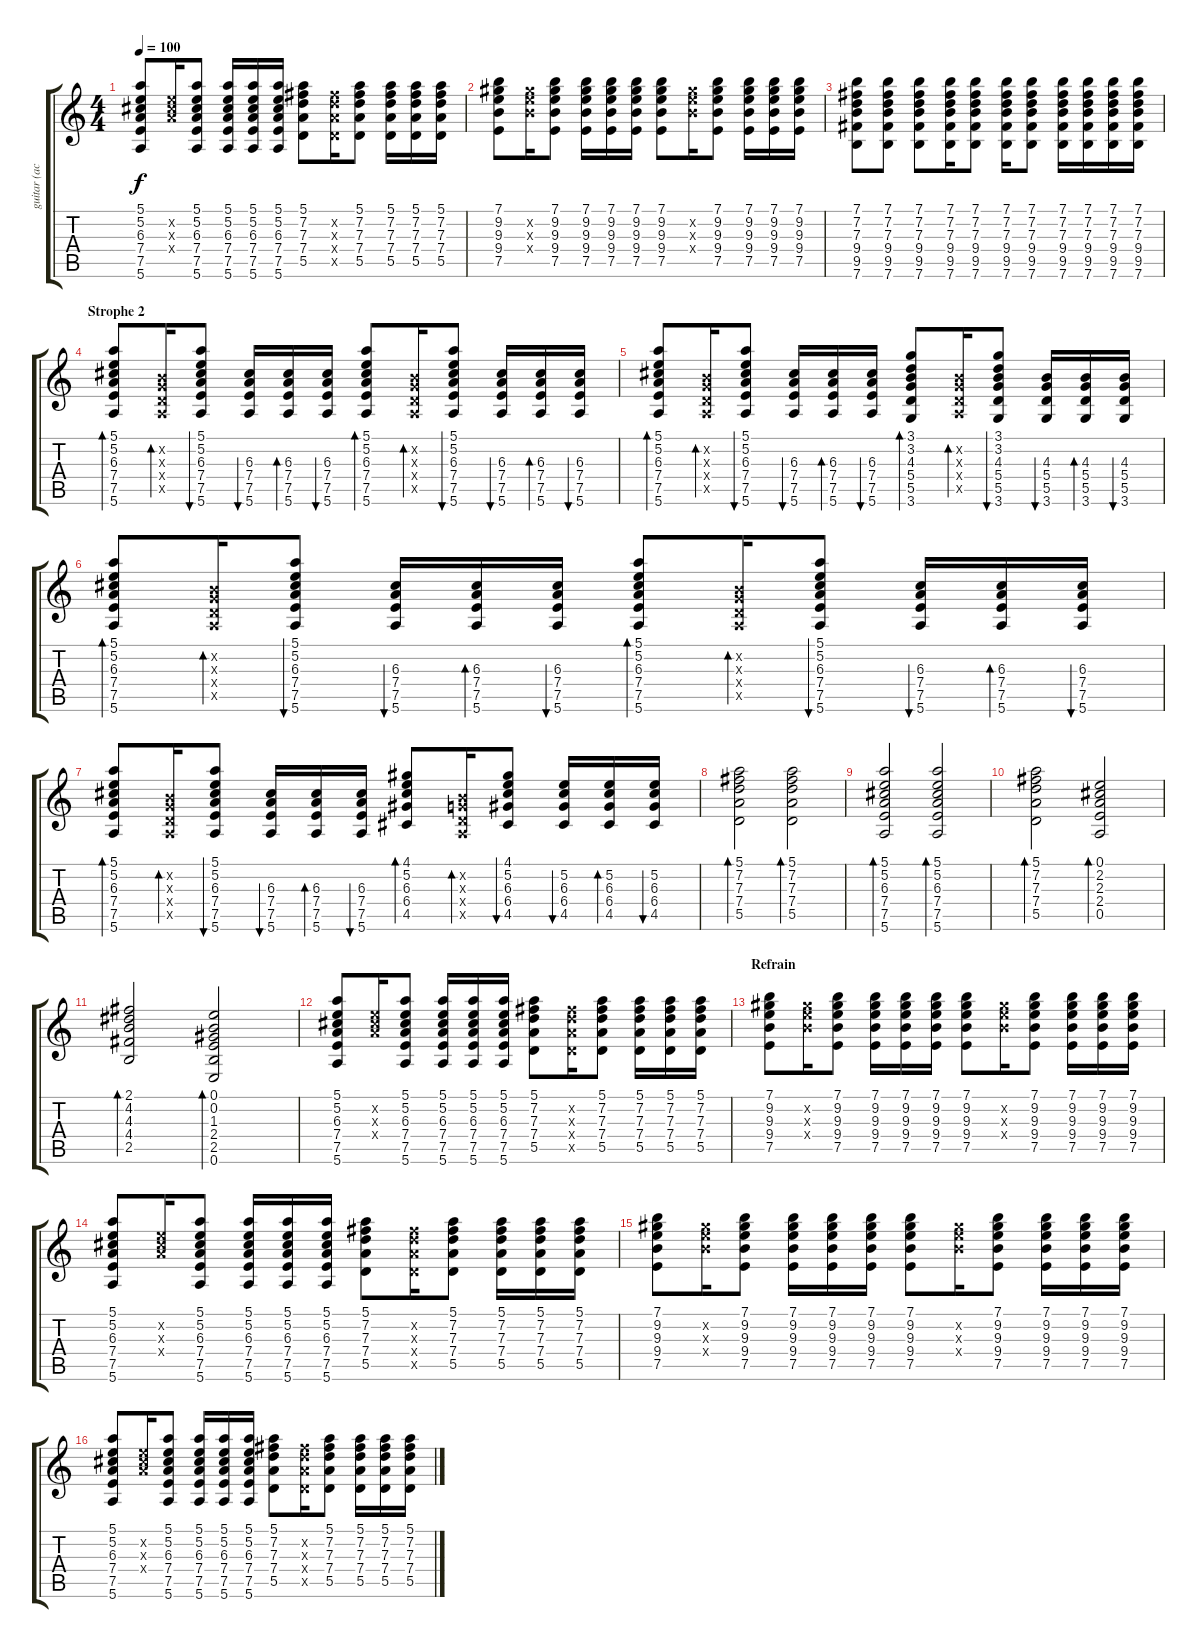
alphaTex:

\track ("guitar (acoustic)" "guitar (ac") {instrument acousticguitarsteel}
\staff {score tabs}
\tuning (E4 B3 G3 D3 A2 E2) {hide}
\ts (4 4)
\tempo 100
\clef g2
\ks c
(5.1 5.2 6.3 7.4 7.5 5.6).8{dy f} (5.2{x} 6.3{x} 7.4{x}).16 (5.1 5.2 6.3 7.4 7.5 5.6).8 (5.1 5.2 6.3 7.4 7.5 5.6).16 (5.1 5.2 6.3 7.4 7.5 5.6).16 (5.1 5.2 6.3 7.4 7.5 5.6).16 (5.1 7.2 7.3 7.4 5.5).8 (7.2{x} 7.3{x} 7.4{x} 5.5{x}).16 (5.1 7.2 7.3 7.4 5.5).8 (5.1 7.2 7.3 7.4 5.5).16 (5.1 7.2 7.3 7.4 5.5).16 (5.1 7.2 7.3 7.4 5.5).16 |
(7.1 9.2 9.3 9.4 7.5).8 (9.2{x} 9.3{x} 9.4{x}).16 (7.1 9.2 9.3 9.4 7.5).8 (7.1 9.2 9.3 9.4 7.5).16 (7.1 9.2 9.3 9.4 7.5).16 (7.1 9.2 9.3 9.4 7.5).16 (7.1 9.2 9.3 9.4 7.5).8 (9.2{x} 9.3{x} 9.4{x}).16 (7.1 9.2 9.3 9.4 7.5).8 (7.1 9.2 9.3 9.4 7.5).16 (7.1 9.2 9.3 9.4 7.5).16 (7.1 9.2 9.3 9.4 7.5).16 |
(7.1 7.2 7.3 9.4 9.5 7.6).8 (7.1 7.2 7.3 9.4 9.5 7.6).8 (7.1 7.2 7.3 9.4 9.5 7.6).8 (7.1 7.2 7.3 9.4 9.5 7.6).16 (7.1 7.2 7.3 9.4 9.5 7.6).8 (7.1 7.2 7.3 9.4 9.5 7.6).16 (7.1 7.2 7.3 9.4 9.5 7.6).8 (7.1 7.2 7.3 9.4 9.5 7.6).16 (7.1 7.2 7.3 9.4 9.5 7.6).16 (7.1 7.2 7.3 9.4 9.5 7.6).16 (7.1 7.2 7.3 9.4 9.5 7.6).16 |
\section ("" "Strophe 2")
(5.1 5.2 6.3 7.4 7.5 5.6).8{bd 60 volume 9 instrument acousticguitarsteel} (0.2{x} 0.3{x} 0.4{x} 0.5{x}).16{bd 60} (5.1 5.2 6.3 7.4 7.5 5.6).8{bu 60} (6.3 7.4 7.5 5.6).16{bu 60} (6.3 7.4 7.5 5.6).16{bd 60} (6.3 7.4 7.5 5.6).16{bu 60} (5.1 5.2 6.3 7.4 7.5 5.6).8{bd 60} (0.2{x} 0.3{x} 0.4{x} 0.5{x}).16{bd 60} (5.1 5.2 6.3 7.4 7.5 5.6).8{bu 60} (6.3 7.4 7.5 5.6).16{bu 60} (6.3 7.4 7.5 5.6).16{bd 60} (6.3 7.4 7.5 5.6).16{bu 60} |
(5.1 5.2 6.3 7.4 7.5 5.6).8{bd 60} (0.2{x} 0.3{x} 0.4{x} 0.5{x}).16{bd 60} (5.1 5.2 6.3 7.4 7.5 5.6).8{bu 60} (6.3 7.4 7.5 5.6).16{bu 60} (6.3 7.4 7.5 5.6).16{bd 60} (6.3 7.4 7.5 5.6).16{bu 60} (3.1 3.2 4.3 5.4 5.5 3.6).8{bd 60} (0.2{x} 0.3{x} 0.4{x} 0.5{x}).16{bd 60} (3.1 3.2 4.3 5.4 5.5 3.6).8{bu 60} (4.3 5.4 5.5 3.6).16{bu 60} (4.3 5.4 5.5 3.6).16{bd 60} (4.3 5.4 5.5 3.6).16{bu 60} |
(5.1 5.2 6.3 7.4 7.5 5.6).8{bd 60} (0.2{x} 0.3{x} 0.4{x} 0.5{x}).16{bd 60} (5.1 5.2 6.3 7.4 7.5 5.6).8{bu 60} (6.3 7.4 7.5 5.6).16{bu 60} (6.3 7.4 7.5 5.6).16{bd 60} (6.3 7.4 7.5 5.6).16{bu 60} (5.1 5.2 6.3 7.4 7.5 5.6).8{bd 60} (0.2{x} 0.3{x} 0.4{x} 0.5{x}).16{bd 60} (5.1 5.2 6.3 7.4 7.5 5.6).8{bu 60} (6.3 7.4 7.5 5.6).16{bu 60} (6.3 7.4 7.5 5.6).16{bd 60} (6.3 7.4 7.5 5.6).16{bu 60} |
(5.1 5.2 6.3 7.4 7.5 5.6).8{bd 60} (0.2{x} 0.3{x} 0.4{x} 0.5{x}).16{bd 60} (5.1 5.2 6.3 7.4 7.5 5.6).8{bu 60} (6.3 7.4 7.5 5.6).16{bu 60} (6.3 7.4 7.5 5.6).16{bd 60} (6.3 7.4 7.5 5.6).16{bu 60} (4.1 5.2 6.3 6.4 4.5).8{bd 60} (0.2{x} 0.3{x} 0.4{x} 0.5{x}).16{bd 60} (4.1 5.2 6.3 6.4 4.5).8{bu 60} (5.2 6.3 6.4 4.5).16{bu 60} (5.2 6.3 6.4 4.5).16{bd 60} (5.2 6.3 6.4 4.5).16{bu 60} |
(5.1 7.2 7.3 7.4 5.5).2{bd 240} (5.1 7.2 7.3 7.4 5.5).2{bd 240} |
(5.1 5.2 6.3 7.4 7.5 5.6).2{bd 240} (5.1 5.2 6.3 7.4 7.5 5.6).2{bd 240} |
(5.1 7.2 7.3 7.4 5.5).2{bd 240} (0.1 2.2 2.3 2.4 0.5).2{bd 240} |
(2.1 4.2 4.3 4.4 2.5).2{bd 240} (0.1 0.2 1.3 2.4 2.5 0.6).2{bd 240} |
(5.1 5.2 6.3 7.4 7.5 5.6).8 (5.2{x} 6.3{x} 7.4{x}).16 (5.1 5.2 6.3 7.4 7.5 5.6).8 (5.1 5.2 6.3 7.4 7.5 5.6).16 (5.1 5.2 6.3 7.4 7.5 5.6).16 (5.1 5.2 6.3 7.4 7.5 5.6).16 (5.1 7.2 7.3 7.4 5.5).8 (7.2{x} 7.3{x} 7.4{x} 5.5{x}).16 (5.1 7.2 7.3 7.4 5.5).8 (5.1 7.2 7.3 7.4 5.5).16 (5.1 7.2 7.3 7.4 5.5).16 (5.1 7.2 7.3 7.4 5.5).16 |
\section ("" "Refrain")
(7.1 9.2 9.3 9.4 7.5).8 (9.2{x} 9.3{x} 9.4{x}).16 (7.1 9.2 9.3 9.4 7.5).8 (7.1 9.2 9.3 9.4 7.5).16 (7.1 9.2 9.3 9.4 7.5).16 (7.1 9.2 9.3 9.4 7.5).16 (7.1 9.2 9.3 9.4 7.5).8 (9.2{x} 9.3{x} 9.4{x}).16 (7.1 9.2 9.3 9.4 7.5).8 (7.1 9.2 9.3 9.4 7.5).16 (7.1 9.2 9.3 9.4 7.5).16 (7.1 9.2 9.3 9.4 7.5).16 |
(5.1 5.2 6.3 7.4 7.5 5.6).8 (5.2{x} 6.3{x} 7.4{x}).16 (5.1 5.2 6.3 7.4 7.5 5.6).8 (5.1 5.2 6.3 7.4 7.5 5.6).16 (5.1 5.2 6.3 7.4 7.5 5.6).16 (5.1 5.2 6.3 7.4 7.5 5.6).16 (5.1 7.2 7.3 7.4 5.5).8 (7.2{x} 7.3{x} 7.4{x} 5.5{x}).16 (5.1 7.2 7.3 7.4 5.5).8 (5.1 7.2 7.3 7.4 5.5).16 (5.1 7.2 7.3 7.4 5.5).16 (5.1 7.2 7.3 7.4 5.5).16 |
(7.1 9.2 9.3 9.4 7.5).8 (9.2{x} 9.3{x} 9.4{x}).16 (7.1 9.2 9.3 9.4 7.5).8 (7.1 9.2 9.3 9.4 7.5).16 (7.1 9.2 9.3 9.4 7.5).16 (7.1 9.2 9.3 9.4 7.5).16 (7.1 9.2 9.3 9.4 7.5).8 (9.2{x} 9.3{x} 9.4{x}).16 (7.1 9.2 9.3 9.4 7.5).8 (7.1 9.2 9.3 9.4 7.5).16 (7.1 9.2 9.3 9.4 7.5).16 (7.1 9.2 9.3 9.4 7.5).16 |
(5.1 5.2 6.3 7.4 7.5 5.6).8 (5.2{x} 6.3{x} 7.4{x}).16 (5.1 5.2 6.3 7.4 7.5 5.6).8 (5.1 5.2 6.3 7.4 7.5 5.6).16 (5.1 5.2 6.3 7.4 7.5 5.6).16 (5.1 5.2 6.3 7.4 7.5 5.6).16 (5.1 7.2 7.3 7.4 5.5).8 (7.2{x} 7.3{x} 7.4{x} 5.5{x}).16 (5.1 7.2 7.3 7.4 5.5).8 (5.1 7.2 7.3 7.4 5.5).16 (5.1 7.2 7.3 7.4 5.5).16 (5.1 7.2 7.3 7.4 5.5).16
